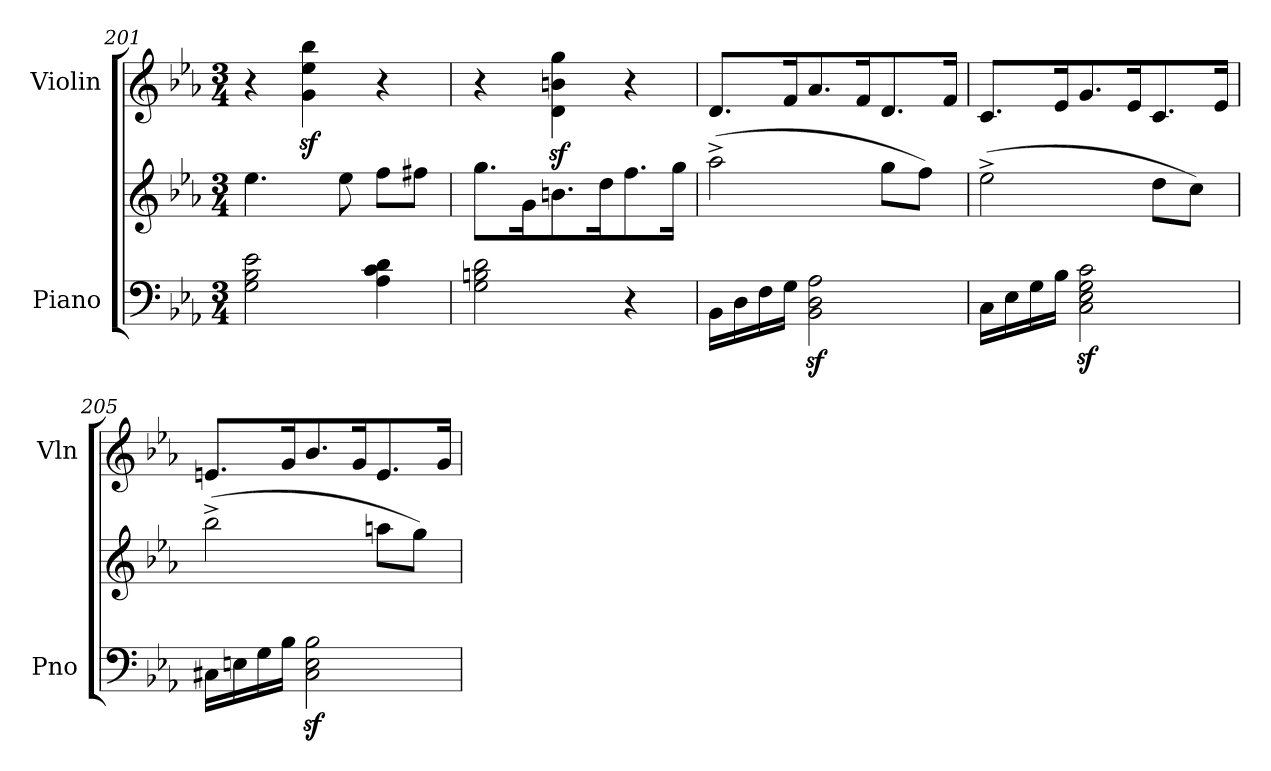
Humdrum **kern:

**kern	**kern	**kern
*part2	*part2	*part1
*staff3	*staff2	*staff1
*I"Piano	*	*I"Violin
*I'Pno	*	*I'Vln
*clefF4	*clefG2	*clefG2
*k[b-e-a-]	*k[b-e-a-]	*k[b-e-a-]
*M3/4	*M3/4	*M3/4
=201	=201	=201
2G\ 2B-\ 2e-\	4.ee-\	4r
.	.	4g\z< 4ee-\z< 4bb-\z<
.	8ee-\	.
4A-\ 4c\ 4d\	8ff\L	4r
.	8ff#X\J	.
=202	=202	=202
2G\ 2Bn\ 2d\	8.gg\L	4r
.	16g\K	.
.	8.bn\	4d\z< 4bn\z< 4gg\z<
.	16dd\K	.
4r	8.ff\	4r
.	16gg\Jk	.
=203	=203	=203
16BB-\LL	(>2aa-^\	8.d/L
16D\	.	.
16F\	.	.
16G\JJ	.	16f/K
2BB-\z< 2D\z< 2A-\z<	.	8.a-/
.	.	16f/K
.	8gg\L	8.d/
.	8ff\J)	.
.	.	16f/Jk
!!LO:PB:g=z
=204	=204	=204
16C\LL	(>2ee-^\	8.c/L
16E-\	.	.
16G\	.	.
16B-\JJ	.	16e-/K
2C\z< 2E-\z< 2G\z< 2c\z<	.	8.g/
.	.	16e-/K
.	8dd\L	8.c/
.	8cc\J)	.
.	.	16e-/Jk
=205	=205	=205
16C#X\LL	(>2bb-^\	8.en/L
16En\	.	.
16G\	.	.
16B-\JJ	.	16g/K
2C#\z< 2E\z< 2B-\z<	.	8.b-/
.	.	16g/K
.	8aan\L	8.e/
.	8gg\J)	.
.	.	16g/Jk
=	=	=
*-	*-	*-
